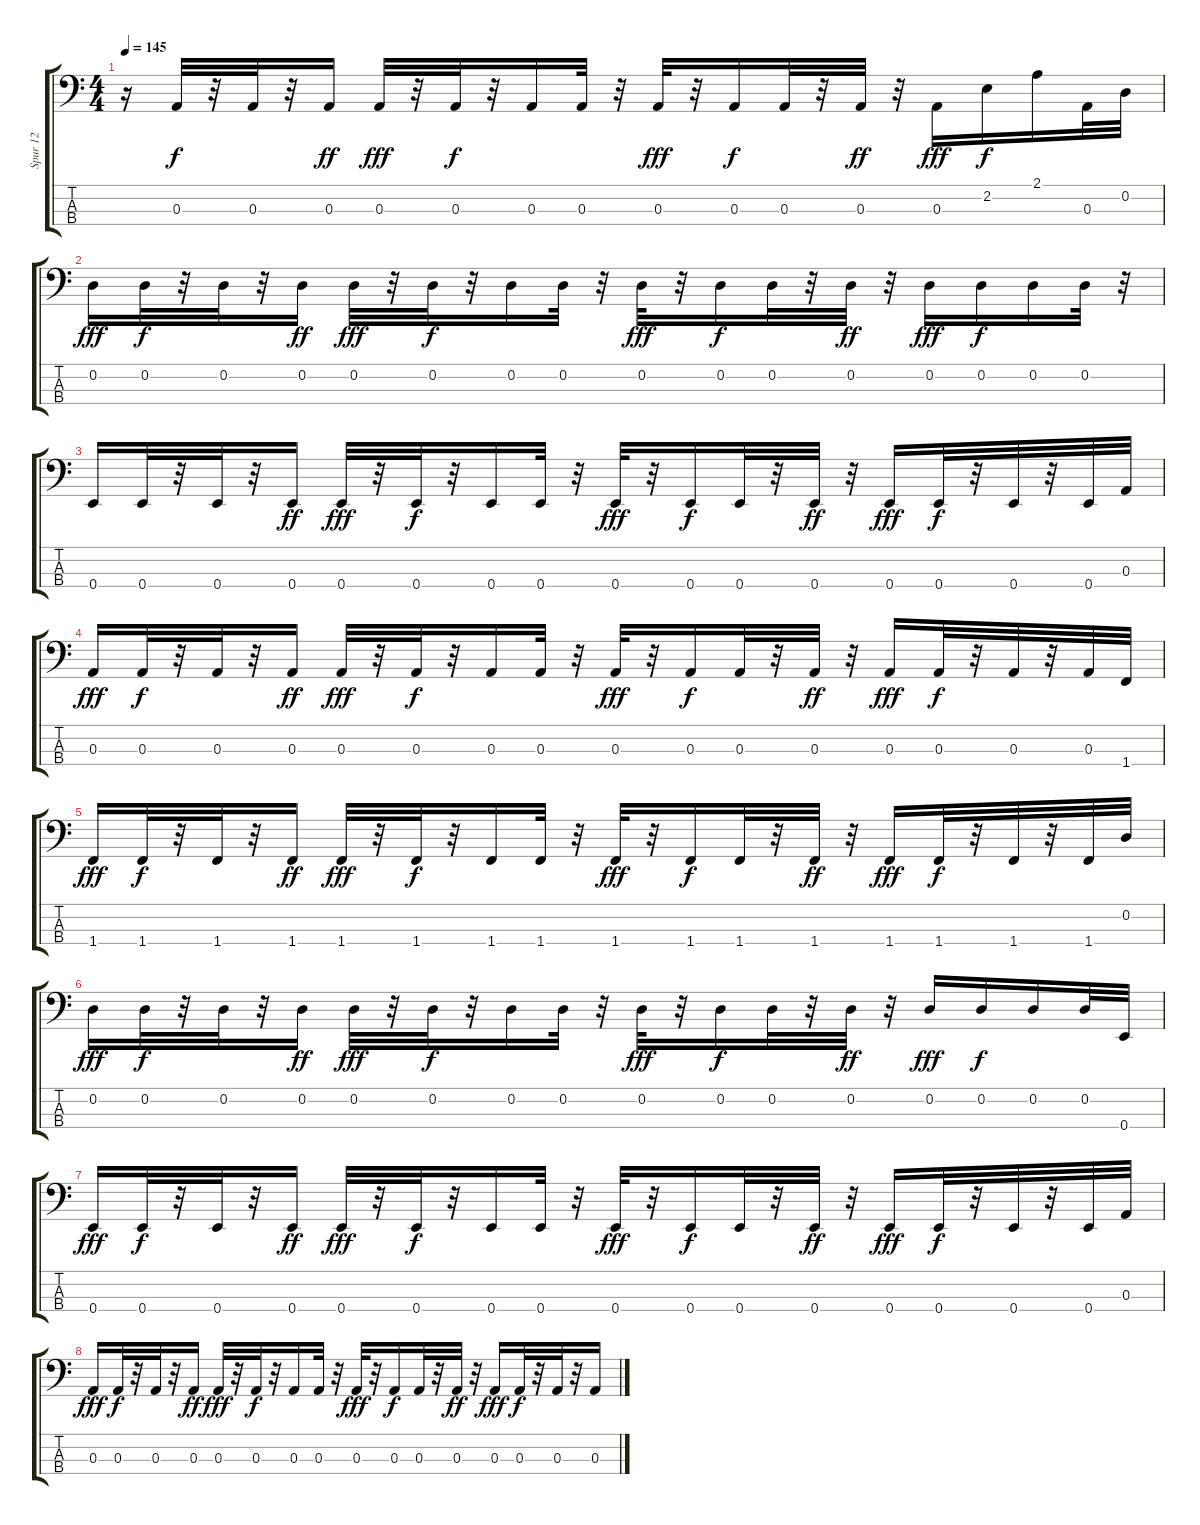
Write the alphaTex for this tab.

\track ("Spur 12" "Spur 12") {instrument synthbass2}
\staff {score tabs}
\tuning (G2 D2 A1 E1) {hide}
\ts (4 4)
\tempo 145
\clef f4
\ks c
r.16{dy f} 0.3.32 r.32 0.3.32 r.32 0.3.16{dy ff} 0.3.32{dy fff} r.32 0.3.32{dy f} r.32 0.3.16 0.3.32 r.32 0.3.32{dy fff} r.32 0.3.16{dy f} 0.3.32 r.32 0.3.32{dy ff} r.32 0.3.16{dy fff} 2.2.16{dy f} 2.1.16 0.3.32 0.2.32 |
0.2.16{dy fff} 0.2.32{dy f} r.32 0.2.32 r.32 0.2.16{dy ff} 0.2.32{dy fff} r.32 0.2.32{dy f} r.32 0.2.16 0.2.32 r.32 0.2.32{dy fff} r.32 0.2.16{dy f} 0.2.32 r.32 0.2.32{dy ff} r.32 0.2.16{dy fff} 0.2.16{dy f} 0.2.16 0.2.32 r.32 |
0.4.16 0.4.32 r.32 0.4.32 r.32 0.4.16{dy ff} 0.4.32{dy fff} r.32 0.4.32{dy f} r.32 0.4.16 0.4.32 r.32 0.4.32{dy fff} r.32 0.4.16{dy f} 0.4.32 r.32 0.4.32{dy ff} r.32 0.4.16{dy fff} 0.4.32{dy f} r.32 0.4.32 r.32 0.4.32 0.3.32 |
0.3.16{dy fff} 0.3.32{dy f} r.32 0.3.32 r.32 0.3.16{dy ff} 0.3.32{dy fff} r.32 0.3.32{dy f} r.32 0.3.16 0.3.32 r.32 0.3.32{dy fff} r.32 0.3.16{dy f} 0.3.32 r.32 0.3.32{dy ff} r.32 0.3.16{dy fff} 0.3.32{dy f} r.32 0.3.32 r.32 0.3.32 1.4.32 |
1.4.16{dy fff} 1.4.32{dy f} r.32 1.4.32 r.32 1.4.16{dy ff} 1.4.32{dy fff} r.32 1.4.32{dy f} r.32 1.4.16 1.4.32 r.32 1.4.32{dy fff} r.32 1.4.16{dy f} 1.4.32 r.32 1.4.32{dy ff} r.32 1.4.16{dy fff} 1.4.32{dy f} r.32 1.4.32 r.32 1.4.32 0.2.32 |
0.2.16{dy fff} 0.2.32{dy f} r.32 0.2.32 r.32 0.2.16{dy ff} 0.2.32{dy fff} r.32 0.2.32{dy f} r.32 0.2.16 0.2.32 r.32 0.2.32{dy fff} r.32 0.2.16{dy f} 0.2.32 r.32 0.2.32{dy ff} r.32 0.2.16{dy fff} 0.2.16{dy f} 0.2.16 0.2.32 0.4.32 |
0.4.16{dy fff} 0.4.32{dy f} r.32 0.4.32 r.32 0.4.16{dy ff} 0.4.32{dy fff} r.32 0.4.32{dy f} r.32 0.4.16 0.4.32 r.32 0.4.32{dy fff} r.32 0.4.16{dy f} 0.4.32 r.32 0.4.32{dy ff} r.32 0.4.16{dy fff} 0.4.32{dy f} r.32 0.4.32 r.32 0.4.32 0.3.32 |
0.3.16{dy fff} 0.3.32{dy f} r.32 0.3.32 r.32 0.3.16{dy ff} 0.3.32{dy fff} r.32 0.3.32{dy f} r.32 0.3.16 0.3.32 r.32 0.3.32{dy fff} r.32 0.3.16{dy f} 0.3.32 r.32 0.3.32{dy ff} r.32 0.3.16{dy fff} 0.3.32{dy f} r.32 0.3.32 r.32 0.3.16
